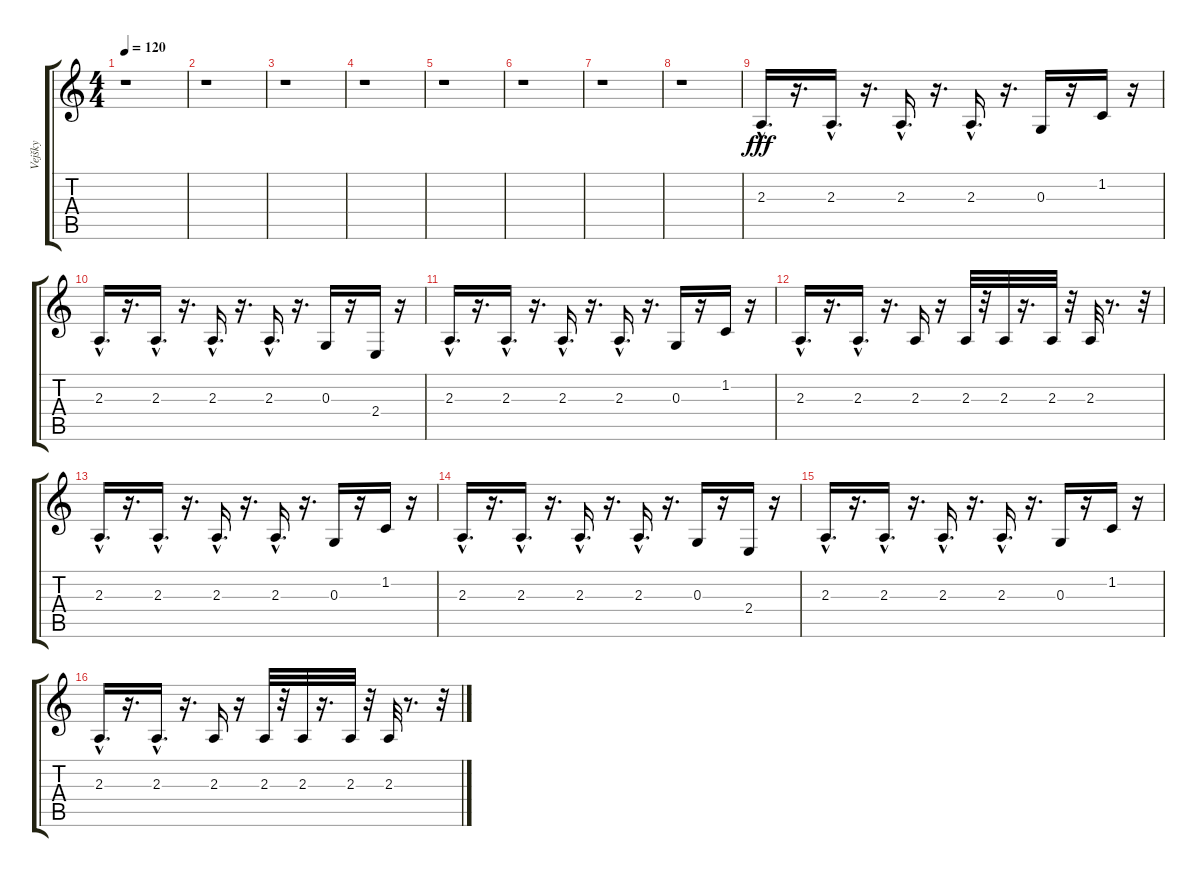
\track ("Vejšky" "Vejšky") {instrument lead2sawtooth}
\staff {score tabs}
\tuning (E4 B3 G3 D3 A2 E2) {hide}
\ts (4 4)
\tempo 120
\clef g2
\ks c
r.1{dy fff instrument lead2sawtooth} |
r.1 |
r.1 |
r.1 |
r.1 |
r.1 |
r.1 |
r.1 |
2.3{hac}.16{d} r.16{d} 2.3{hac}.16{d} r.16{d} 2.3{hac}.16{d} r.16{d} 2.3{hac}.16{d} r.16{d} 0.3.16 r.16 1.2.16 r.16 |
2.3{hac}.16{d} r.16{d} 2.3{hac}.16{d} r.16{d} 2.3{hac}.16{d} r.16{d} 2.3{hac}.16{d} r.16{d} 0.3.16 r.16 2.4.16 r.16 |
2.3{hac}.16{d} r.16{d} 2.3{hac}.16{d} r.16{d} 2.3{hac}.16{d} r.16{d} 2.3{hac}.16{d} r.16{d} 0.3.16 r.16 1.2.16 r.16 |
2.3{hac}.16{d} r.16{d} 2.3{hac}.16{d} r.16{d} 2.3.16 r.16 2.3.32 r.32 2.3.32 r.16{d} 2.3.32 r.32 2.3.32 r.8{d} r.32 |
2.3{hac}.16{d} r.16{d} 2.3{hac}.16{d} r.16{d} 2.3{hac}.16{d} r.16{d} 2.3{hac}.16{d} r.16{d} 0.3.16 r.16 1.2.16 r.16 |
2.3{hac}.16{d} r.16{d} 2.3{hac}.16{d} r.16{d} 2.3{hac}.16{d} r.16{d} 2.3{hac}.16{d} r.16{d} 0.3.16 r.16 2.4.16 r.16 |
2.3{hac}.16{d} r.16{d} 2.3{hac}.16{d} r.16{d} 2.3{hac}.16{d} r.16{d} 2.3{hac}.16{d} r.16{d} 0.3.16 r.16 1.2.16 r.16 |
2.3{hac}.16{d} r.16{d} 2.3{hac}.16{d} r.16{d} 2.3.16 r.16 2.3.32 r.32 2.3.32 r.16{d} 2.3.32 r.32 2.3.32 r.8{d} r.32
